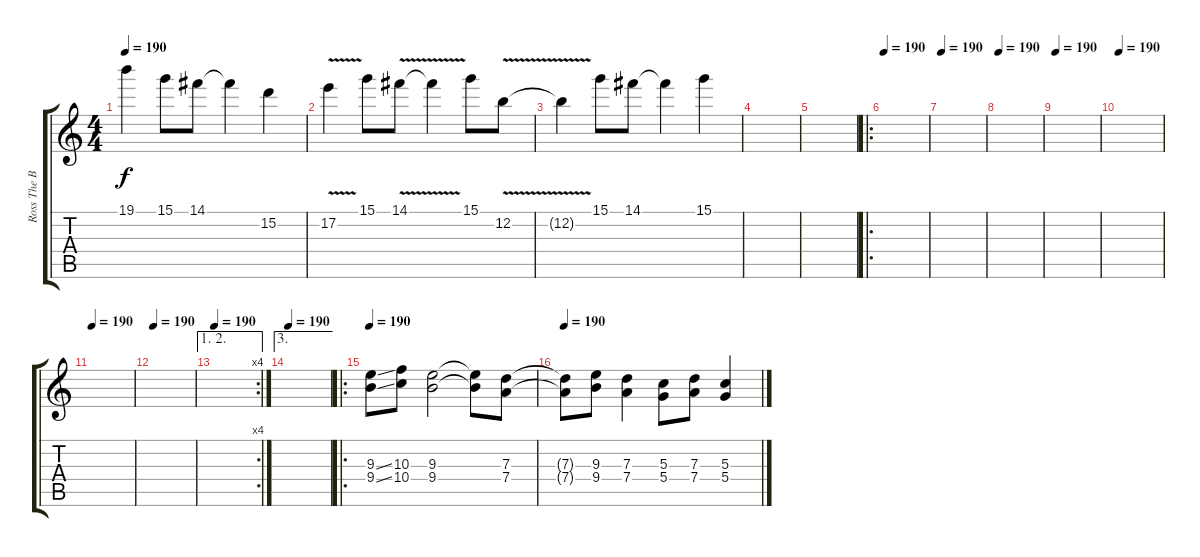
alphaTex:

\track ("Ross The Boss Rhythm" "Ross The B") {instrument distortionguitar}
\staff {score tabs}
\tuning (E4 B3 G3 D3 A2 E2) {hide}
\ts (4 4)
\tempo 190
\clef g2
\ks c
19.1{t}.4{dy f} 15.1.8 14.1.8 14.1{t}.4 15.2.4 |
17.2{v}.4 15.1.8 14.1{v}.8 14.1{t}.4 15.1.8 12.2{v}.8 |
12.2{t}.4 15.1.8 14.1.8 14.1{t}.4 15.1.4 |
|
|
\ro
\tempo 190
|
\tempo 190
|
\tempo 190
|
\tempo 190
|
\tempo 190
|
\tempo 190
|
\tempo 190
|
\ae (1 2)
\rc 4
\tempo 190
|
\ae 3
\tempo 190
|
\ro
\tempo 190
(9.3{ss} 9.4{ss}).8 (10.3 10.4).8 (9.3 9.4).2 (9.3{t} 9.4{t}).8 (7.3 7.4).8 |
\tempo 190
(7.3{t} 7.4{t}).8 (9.3 9.4).8 (7.3 7.4).4 (5.3 5.4).8 (7.3 7.4).8 (5.3 5.4).4
